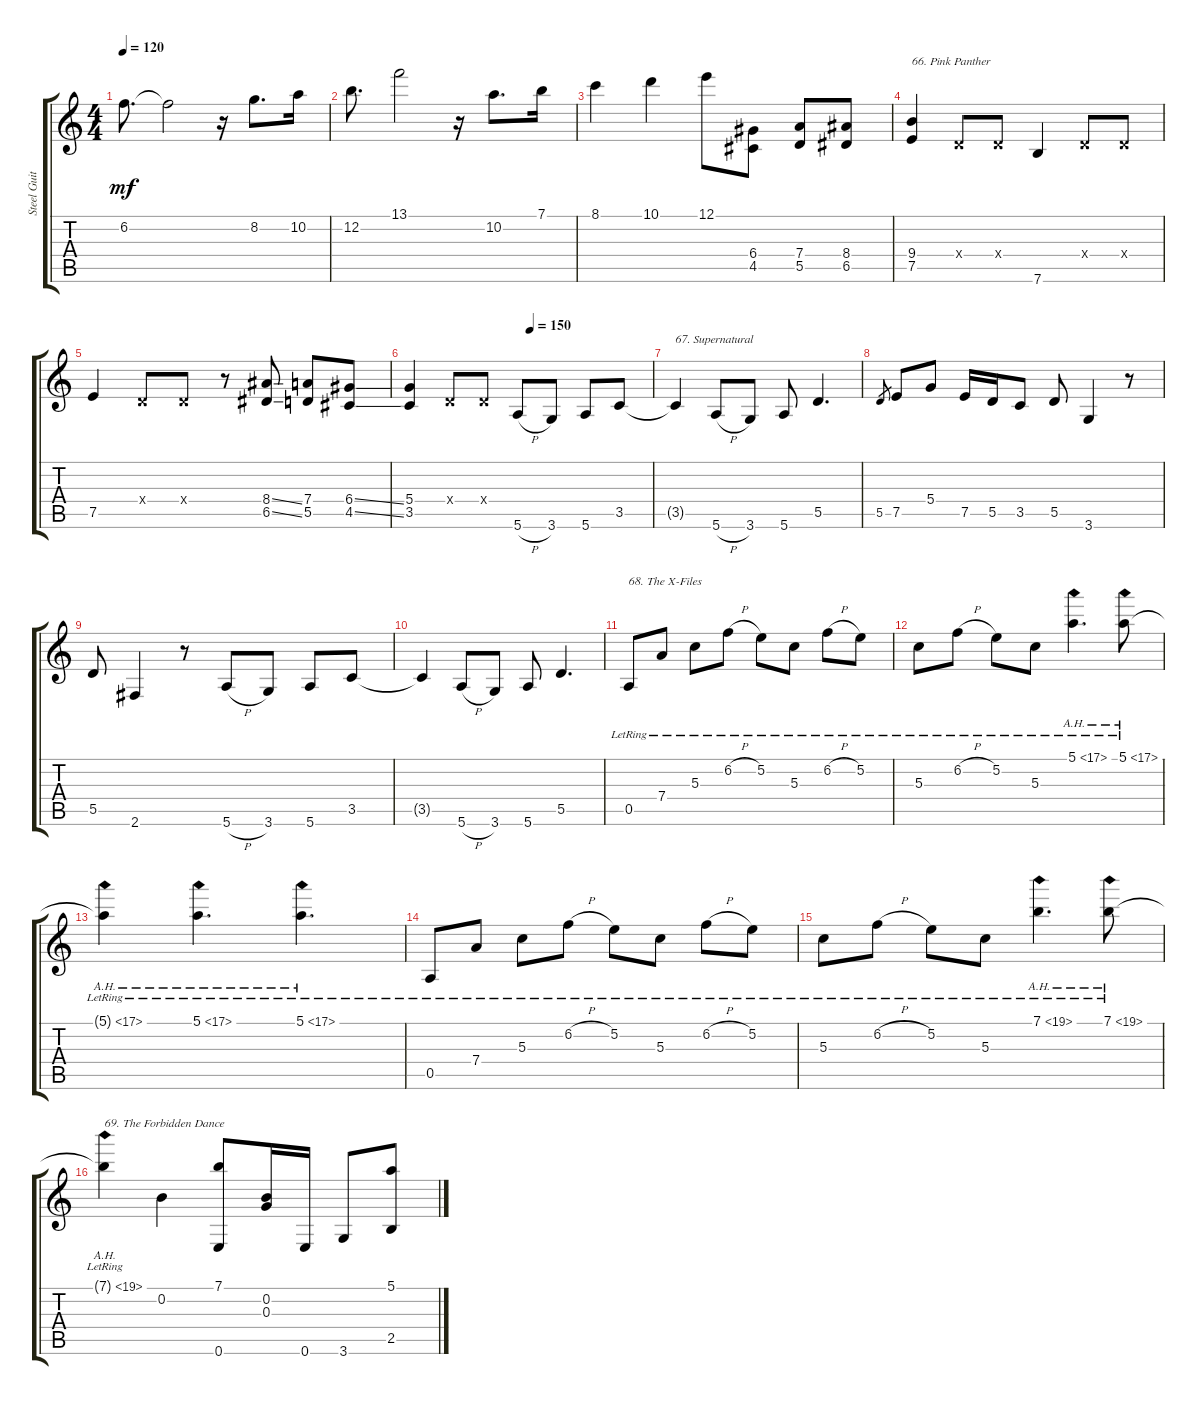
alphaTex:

\track ("Steel Guitar" "Steel Guit") {instrument acousticguitarsteel}
\staff {score tabs}
\tuning (E4 B3 G3 D3 A2 E2) {hide}
\ts (4 4)
\tempo 120
\clef g2
\ks c
6.2.8{d dy mf} 6.2{t}.2 r.16 8.2.8{d} 10.2.16 |
12.2.8{d} 13.1.2 r.16 10.2.8{d} 7.1.16 |
8.1.4 10.1.4 12.1.8 (6.4 4.5).8 (7.4 5.5).8 (8.4 6.5).8 |
(9.4 7.5).4{txt "66. Pink Panther"} 0.4{x}.8 0.4{x}.8 7.6.4 0.4{x}.8 0.4{x}.8 |
7.5.4 0.4{x}.8 0.4{x}.8 r.8 (8.4{ss} 6.5{ss}).8 (7.4 5.5).8 (6.4{ss} 4.5{ss}).8 |
\tempo (150 0.5)
(5.4 3.5).4 0.4{x}.8 0.4{x}.8 5.6{h}.8 3.6.8 5.6.8 3.5.8 |
3.5{t}.4{txt "67. Supernatural"} 5.6{h}.8 3.6.8 5.6.8 5.5.4{d} |
5.5.8{gr} 7.5.8 5.4.8 7.5.16 5.5.16 3.5.8 5.5.8 3.6.4 r.8 |
5.5.8 2.6.4 r.8 5.6{h}.8 3.6.8 5.6.8 3.5.8 |
3.5{t}.4 5.6{h}.8 3.6.8 5.6.8 5.5.4{d} |
0.5{lr}.8{txt "68. The X-Files"} 7.4{lr}.8 5.3{lr}.8 6.2{h lr}.8 5.2{lr}.8 5.3{lr}.8 6.2{h lr}.8 5.2{lr}.8 |
5.3{lr}.8 6.2{h lr}.8 5.2{lr}.8 5.3{lr}.8 5.1{ah 12 lr}.4{d} 5.1{ah 12 lr}.8 |
5.1{ah 12 lr t}.4 5.1{ah 12 lr}.4{d} 5.1{ah 12 lr}.4{d} |
0.5{lr}.8 7.4{lr}.8 5.3{lr}.8 6.2{h lr}.8 5.2{lr}.8 5.3{lr}.8 6.2{h lr}.8 5.2{lr}.8 |
5.3{lr}.8 6.2{h lr}.8 5.2{lr}.8 5.3{lr}.8 7.1{ah 12 lr}.4{d} 7.1{ah 12 lr}.8 |
7.1{ah 12 lr t}.4{txt "69. The Forbidden Dance"} 0.2.4 (7.1 0.6).8 (0.2 0.3).16 0.6.16 3.6.8 (5.1 2.5).8
